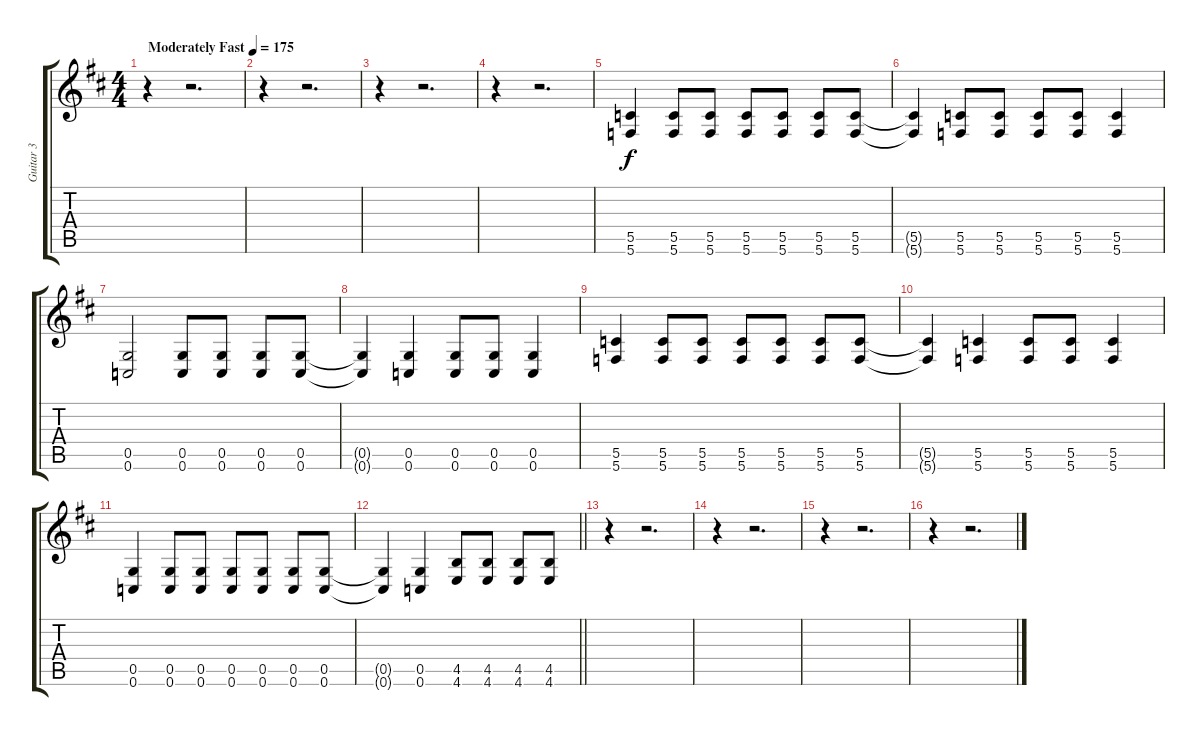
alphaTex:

\track ("Guitar 3" "Guitar 3") {instrument overdrivenguitar}
\staff {score tabs}
\tuning (D4 A3 F3 C3 G2 C2) {hide}
\ts (4 4)
\tempo (175 "Moderately Fast")
\clef g2
\ks d
r.4{dy f instrument overdrivenguitar} r.2{d} |
r.4 r.2{d} |
r.4 r.2{d} |
r.4 r.2{d} |
(5.5 5.6).4 (5.5 5.6).8 (5.5 5.6).8 (5.5 5.6).8 (5.5 5.6).8 (5.5 5.6).8 (5.5 5.6).8 |
(5.5{t} 5.6{t}).4 (5.5 5.6).8 (5.5 5.6).8 (5.5 5.6).8 (5.5 5.6).8 (5.5 5.6).4 |
(0.5 0.6).2 (0.5 0.6).8 (0.5 0.6).8 (0.5 0.6).8 (0.5 0.6).8 |
(0.5{t} 0.6{t}).4 (0.5 0.6).4 (0.5 0.6).8 (0.5 0.6).8 (0.5 0.6).4 |
(5.5 5.6).4 (5.5 5.6).8 (5.5 5.6).8 (5.5 5.6).8 (5.5 5.6).8 (5.5 5.6).8 (5.5 5.6).8 |
(5.5{t} 5.6{t}).4 (5.5 5.6).4 (5.5 5.6).8 (5.5 5.6).8 (5.5 5.6).4 |
(0.5 0.6).4 (0.5 0.6).8 (0.5 0.6).8 (0.5 0.6).8 (0.5 0.6).8 (0.5 0.6).8 (0.5 0.6).8 |
\barLineRight lightlight
(0.5{t} 0.6{t}).4 (0.5 0.6).4 (4.5 4.6).8 (4.5 4.6).8 (4.5 4.6).8 (4.5 4.6).8 |
r.4 r.2{d} |
r.4 r.2{d} |
r.4 r.2{d} |
r.4 r.2{d}
